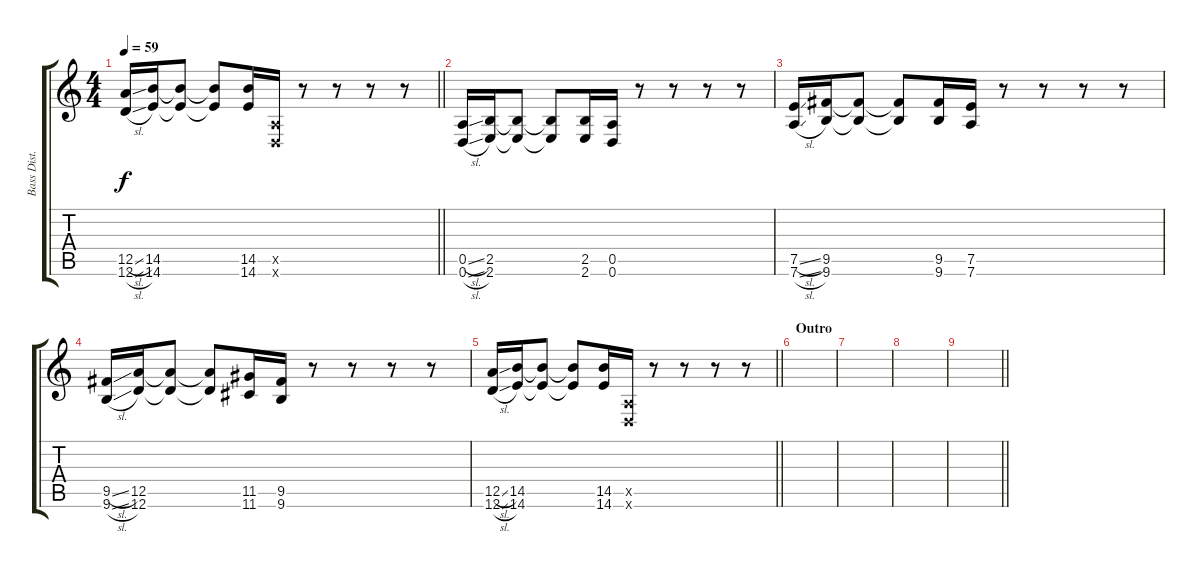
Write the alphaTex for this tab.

\track ("Bass Dist." "Bass Dist.") {instrument distortionguitar}
\staff {score tabs}
\tuning (E4 B3 G3 D3 A2 D2) {hide}
\ts (4 4)
\tempo 59
\clef g2
\barLineRight lightlight
\ks c
(12.5{sl} 12.6{sl}).16{dy f} (14.5 14.6).16 (14.5{t} 14.6{t}).8 (14.5{t} 14.6{t}).8 (14.5 14.6).16 (0.5{x} 0.6{x}).16 r.8 r.8 r.8 r.8 |
(0.5{sl} 0.6{sl}).16 (2.5 2.6).16 (2.5{t} 2.6{t}).8 (2.5{t} 2.6{t}).8 (2.5 2.6).16 (0.5 0.6).16 r.8 r.8 r.8 r.8 |
(7.5{sl} 7.6{sl}).16 (9.5 9.6).16 (9.5{t} 9.6{t}).8 (9.5{t} 9.6{t}).8 (9.5 9.6).16 (7.5 7.6).16 r.8 r.8 r.8 r.8 |
(9.5{sl} 9.6{sl}).16 (12.5 12.6).16 (12.5{t} 12.6{t}).8 (12.5{t} 12.6{t}).8 (11.5 11.6).16 (9.5 9.6).16 r.8 r.8 r.8 r.8 |
\barLineRight lightlight
(12.5{sl} 12.6{sl}).16 (14.5 14.6).16 (14.5{t} 14.6{t}).8 (14.5{t} 14.6{t}).8 (14.5 14.6).16 (0.5{x} 0.6{x}).16 r.8 r.8 r.8 r.8 |
\section ("" "Outro")
|
|
|
\barLineRight lightlight
